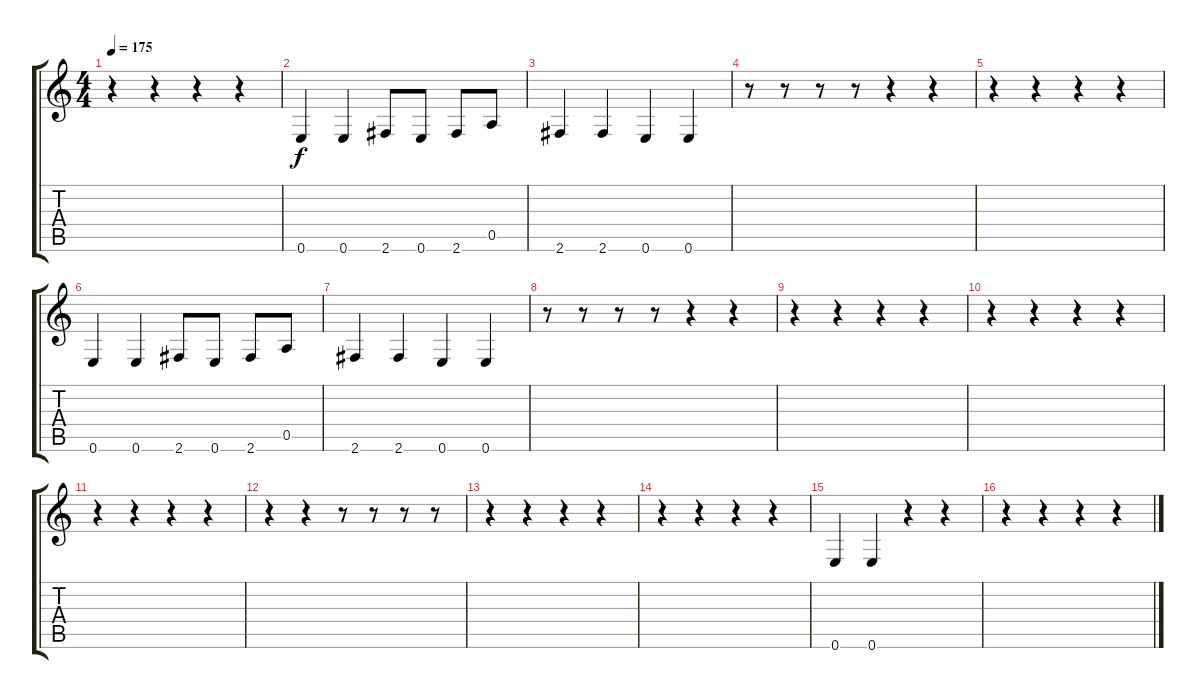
\track "" {instrument electricbassfinger}
\staff {score tabs}
\tuning (E4 B3 G3 D3 A2 E2) {hide}
\ts (4 4)
\tempo 175
\clef g2
\ks c
r.4{dy f} r.4 r.4 r.4 |
0.6.4 0.6.4 2.6.8 0.6.8 2.6.8 0.5.8 |
2.6.4 2.6.4 0.6.4 0.6.4 |
r.8 r.8 r.8 r.8 r.4 r.4 |
r.4 r.4 r.4 r.4 |
0.6.4 0.6.4 2.6.8 0.6.8 2.6.8 0.5.8 |
2.6.4 2.6.4 0.6.4 0.6.4 |
r.8 r.8 r.8 r.8 r.4 r.4 |
r.4 r.4 r.4 r.4 |
r.4 r.4 r.4 r.4 |
r.4 r.4 r.4 r.4 |
r.4 r.4 r.8 r.8 r.8 r.8 |
r.4 r.4 r.4 r.4 |
r.4 r.4 r.4 r.4 |
0.6.4 0.6.4 r.4 r.4 |
r.4 r.4 r.4 r.4
